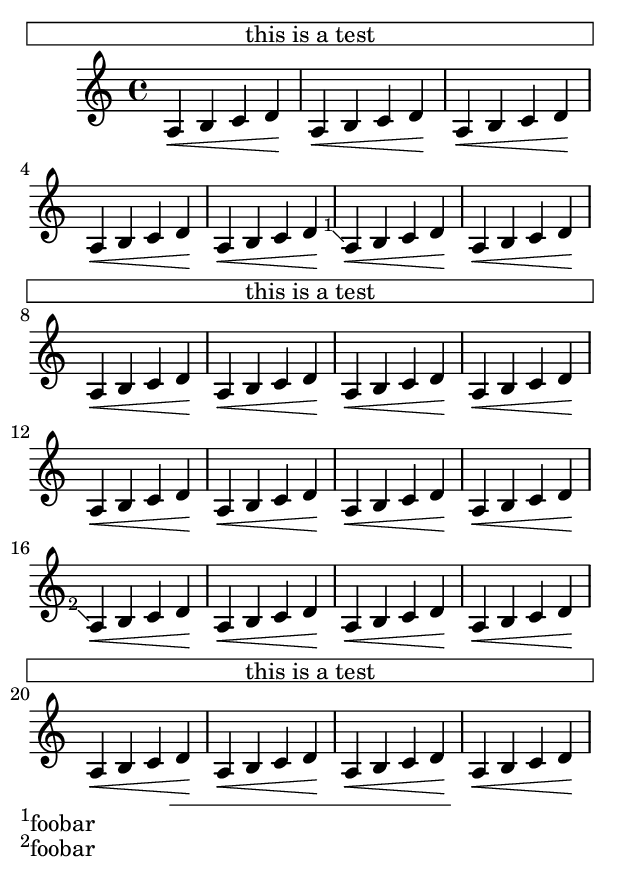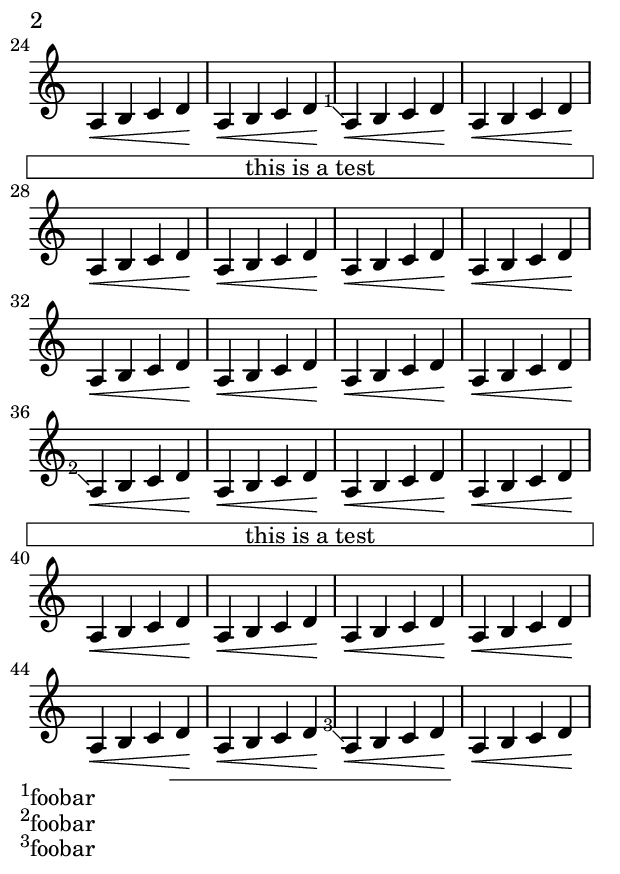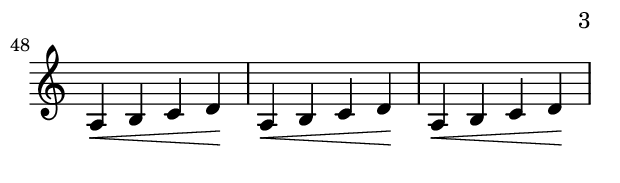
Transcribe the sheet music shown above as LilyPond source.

\version "2.15.39"

\header {
  texidoc = "LilyPond does in-notes.
"
}

#(set-default-paper-size "a6")
\book {
  \relative c' {
    \repeat unfold 5 {
      \once \override FootnoteItem #'footnote = ##f
      \footnote
         "" #'(0 . 0) #'NoteHead
         \markup { \box \fill-line { "this is a test" } } \default
      \repeat unfold 5 { a\< b c d\! }
      \footnote #'(-1 . 1) #'NoteHead "foobar" \default
      \repeat unfold 5 { a\< b c d\! }
    }
  }
}
